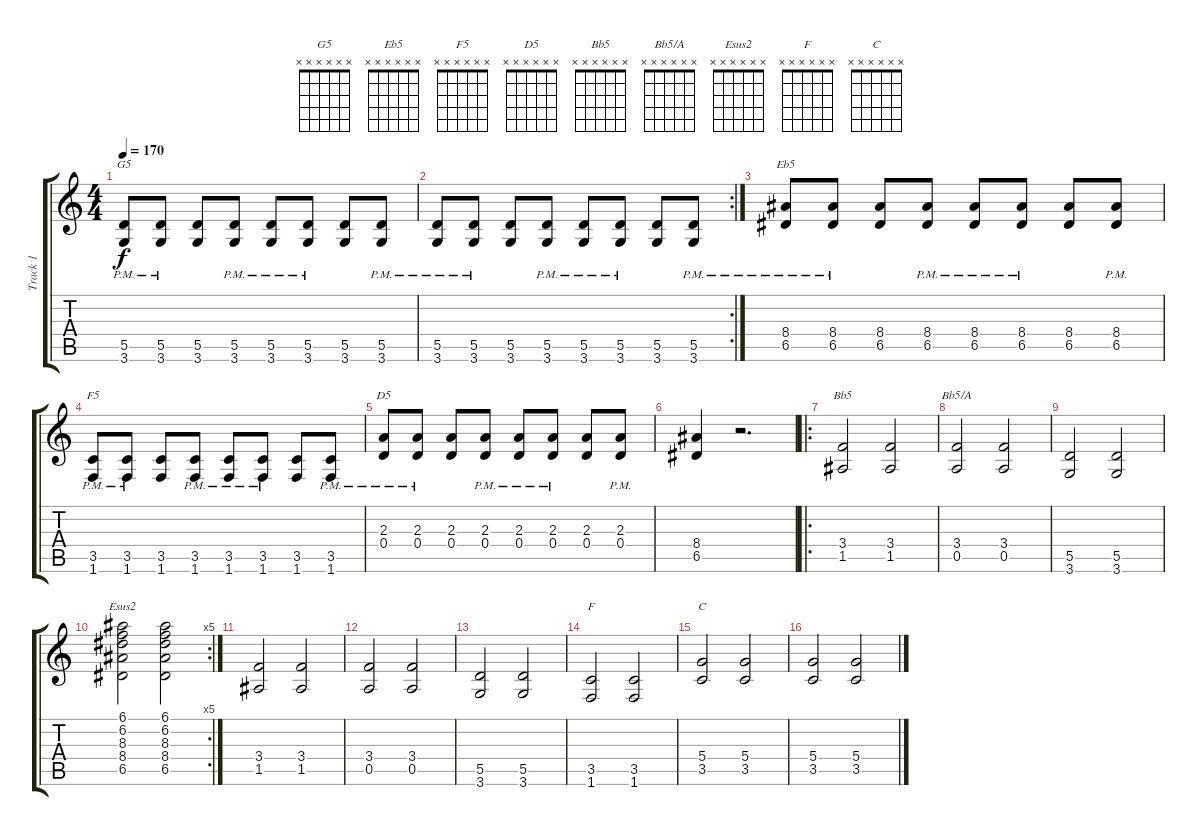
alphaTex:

\track ("Track 1" "Track 1") {instrument electricguitarclean}
\staff {score tabs}
\tuning (E4 B3 G3 D3 A2 E2) {hide}
\chord ("G5" x x x x x x)
\chord ("Eb5" x x x x x x)
\chord ("F5" x x x x x x)
\chord ("D5" x x x x x x)
\chord ("Bb5" x x x x x x)
\chord ("Bb5/A" x x x x x x)
\chord ("Esus2" x x x x x x)
\chord ("F" x x x x x x)
\chord ("C" x x x x x x)
\ts (4 4)
\tempo 170
\clef g2
\ks c
(5.5{pm} 3.6{pm}).8{ch "G5" dy f} (5.5{pm} 3.6{pm}).8 (5.5 3.6).8 (5.5{pm} 3.6{pm}).8 (5.5{pm} 3.6{pm}).8 (5.5{pm} 3.6{pm}).8 (5.5 3.6).8 (5.5{pm} 3.6{pm}).8 |
\rc 2
(5.5{pm} 3.6{pm}).8 (5.5{pm} 3.6{pm}).8 (5.5 3.6).8 (5.5{pm} 3.6{pm}).8 (5.5{pm} 3.6{pm}).8 (5.5{pm} 3.6{pm}).8 (5.5 3.6).8 (5.5{pm} 3.6{pm}).8 |
(8.4{pm} 6.5{pm}).8{ch "Eb5"} (8.4{pm} 6.5{pm}).8 (8.4 6.5).8 (8.4{pm} 6.5{pm}).8 (8.4{pm} 6.5{pm}).8 (8.4{pm} 6.5{pm}).8 (8.4 6.5).8 (8.4{pm} 6.5{pm}).8 |
(3.5{pm} 1.6{pm}).8{ch "F5"} (3.5{pm} 1.6{pm}).8 (3.5 1.6).8 (3.5{pm} 1.6{pm}).8 (3.5{pm} 1.6{pm}).8 (3.5{pm} 1.6{pm}).8 (3.5 1.6).8 (3.5{pm} 1.6{pm}).8 |
(2.3{pm} 0.4{pm}).8{ch "D5"} (2.3{pm} 0.4{pm}).8 (2.3 0.4).8 (2.3{pm} 0.4{pm}).8 (2.3{pm} 0.4{pm}).8 (2.3{pm} 0.4{pm}).8 (2.3 0.4).8 (2.3{pm} 0.4{pm}).8 |
(8.4 6.5).4 r.2{d} |
\ro
(3.4 1.5).2{ch "Bb5"} (3.4 1.5).2 |
(3.4 0.5).2{ch "Bb5/A"} (3.4 0.5).2 |
(5.5 3.6).2 (5.5 3.6).2 |
\rc 5
(6.1 6.2 8.3 8.4 6.5).2{ch "Esus2"} (6.1 6.2 8.3 8.4 6.5).2 |
(3.4 1.5).2 (3.4 1.5).2 |
(3.4 0.5).2 (3.4 0.5).2 |
(5.5 3.6).2 (5.5 3.6).2 |
(3.5 1.6).2{ch "F"} (3.5 1.6).2 |
(5.4 3.5).2{ch "C"} (5.4 3.5).2 |
(5.4 3.5).2 (5.4 3.5).2
